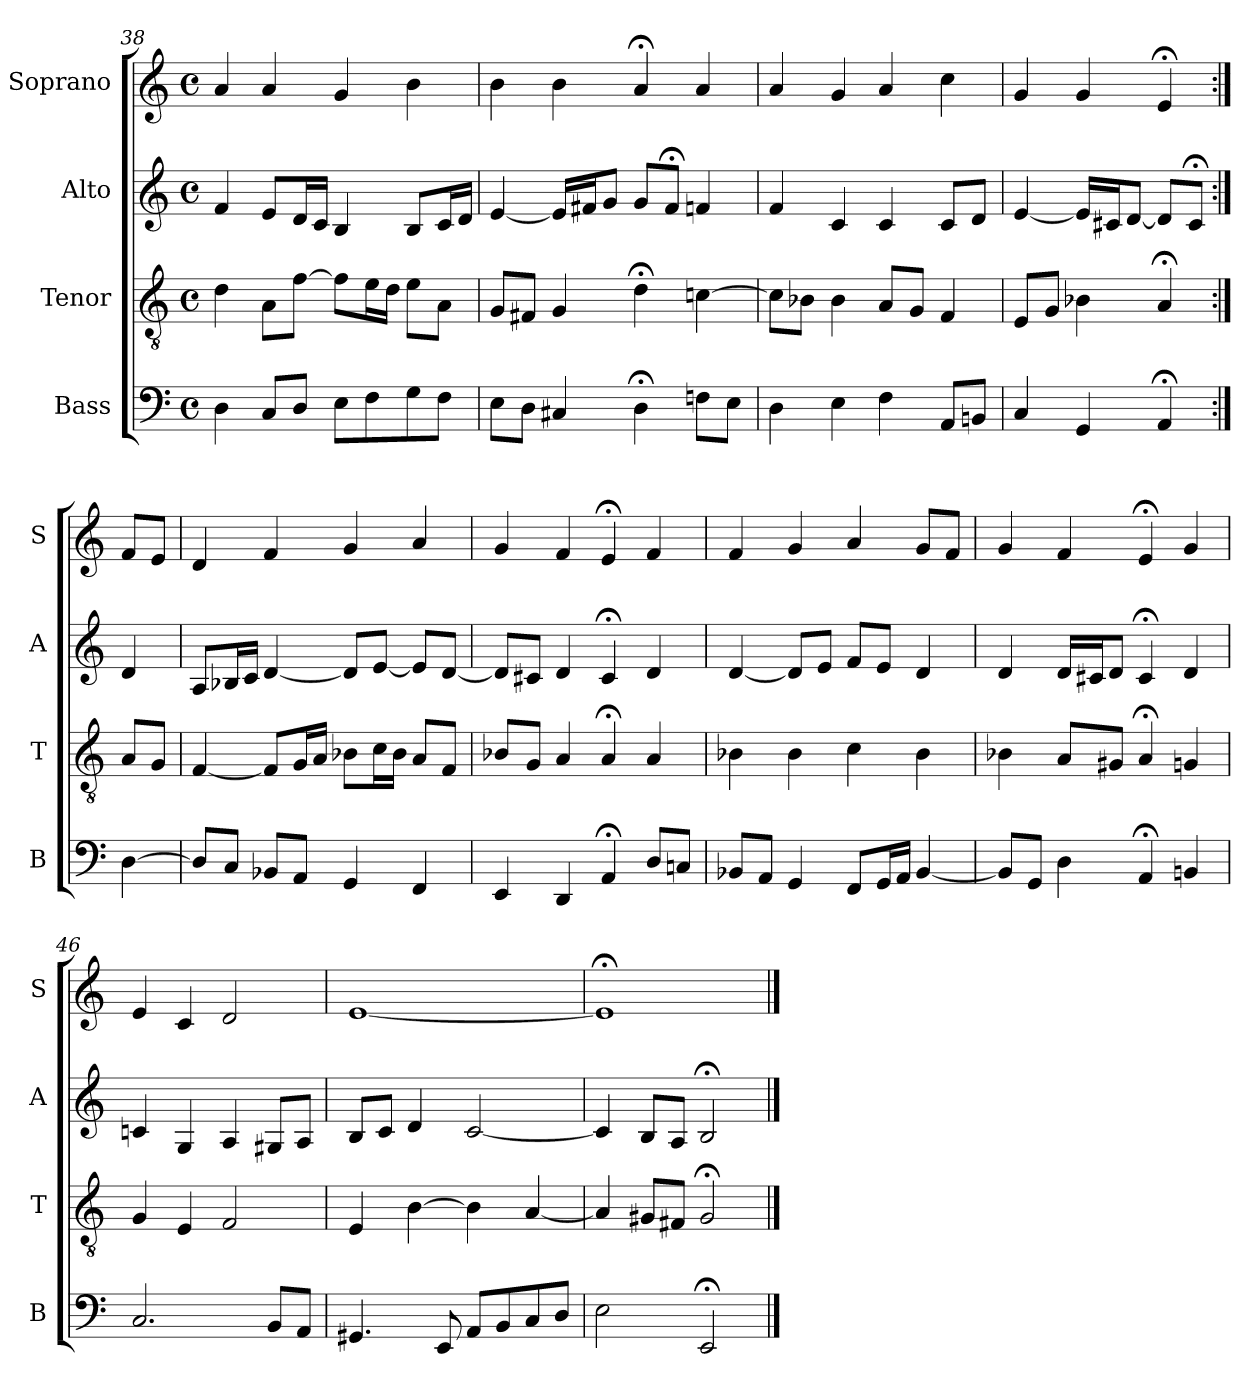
**kern	**kern	**kern	**kern
*part4	*part3	*part2	*part1
*staff4	*staff3	*staff2	*staff1
*I"Bass	*I"Tenor	*I"Alto	*I"Soprano
*I'B	*I'T	*I'A	*I'S
*clefF4	*clefGv2	*clefG2	*clefG2
*k[]	*k[]	*k[]	*k[]
*E:phr	*E:phr	*E:phr	*E:phr
*M4/4	*M4/4	*M4/4	*M4/4
*met(c)	*met(c)	*met(c)	*met(c)
=38	=38	=38	=38
4D	4d	4f	4a
8CL	8AL	8eL	4a
8DJ	[8fJ	16dL	.
.	.	16cJJ	.
8EL	8fL]	4B	4g
8F	16eL	.	.
.	16dJJ	.	.
8G	8eL	8BL	4b
8FJ	8AJ	16cL	.
.	.	16dJJ	.
=39	=39	=39	=39
8EL	8GL	[4e	4b
8DJ	8F#XJ	.	.
4C#X	4G	16eLL]	4b
.	.	16f#XJ	.
.	.	8gJ	.
4D;<	4d;<	8gL	4a;<
.	.	8f#;<J	.
8FnL	[4cn	4fn	4a
8EJ	.	.	.
=40	=40	=40	=40
4D	8cL]	4f	4a
.	8B-XJ	.	.
4E	4B-	4c	4g
4F	8AL	4c	4a
.	8GJ	.	.
8AAL	4F	8cL	4cc
8BBnJ	.	8dJ	.
=41	=41	=41	=41
4C	8EL	[4e	4g
.	8GJ	.	.
4GG	4B-X	16eLL]	4g
.	.	16c#XJ	.
.	.	[8dJ	.
4AA;<	4A;<	8dL]	4e;<
.	.	8c#;<J	.
=:|!	=:|!	=:|!	=:|!
[4D	8AL	4d	8fL
.	8GJ	.	8eJ
=42	=42	=42	=42
8DL]	[4F	8AL	4d
8CJ	.	16B-XL	.
.	.	16cJJ	.
8BB-XL	8FL]	[4d	4f
8AAJ	16GL	.	.
.	16AJJ	.	.
4GG	8B-XL	8dL]	4g
.	16cL	[8eJ	.
.	16B-JJ	.	.
4FF	8AL	8eL]	4a
.	8FJ	[8dJ	.
=43	=43	=43	=43
4EE	8B-XL	8dL]	4g
.	8GJ	8c#XJ	.
4DD	4A	4d	4f
4AA;<	4A;<	4c#;<	4e;<
8DL	4A	4d	4f
8CnJ	.	.	.
=44	=44	=44	=44
8BB-XL	4B-X	[4d	4f
8AAJ	.	.	.
4GG	4B-	8dL]	4g
.	.	8eJ	.
8FFL	4c	8fL	4a
16GGL	.	8eJ	.
16AAJJ	.	.	.
[4BB-	4B-	4d	8gL
.	.	.	8fJ
=45	=45	=45	=45
8BB-L]	4B-X	4d	4g
8GGJ	.	.	.
4D	8AL	16dLL	4f
.	.	16c#XJ	.
.	8G#XJ	8dJ	.
4AA;<	4A;<	4c#;<	4e;<
4BBn	4Gn	4d	4g
=46	=46	=46	=46
2.C	4G	4cn	4e
.	4E	4G	4c
.	2F	4A	2d
8BBL	.	8G#XL	.
8AAJ	.	8AJ	.
=47	=47	=47	=47
4.GG#X	4E	8BL	[1e
.	.	8cJ	.
.	[4B	4d	.
8EE	.	.	.
8AAL	4B]	[2c	.
8BB	.	.	.
8C	[4A	.	.
8DJ	.	.	.
=48	=48	=48	=48
2E	4A]	4c]	1e;<]
.	8G#XL	8BL	.
.	8F#XJ	8AJ	.
2EE;<	2G#;<	2B;<	.
==	==	==	==
*-	*-	*-	*-
